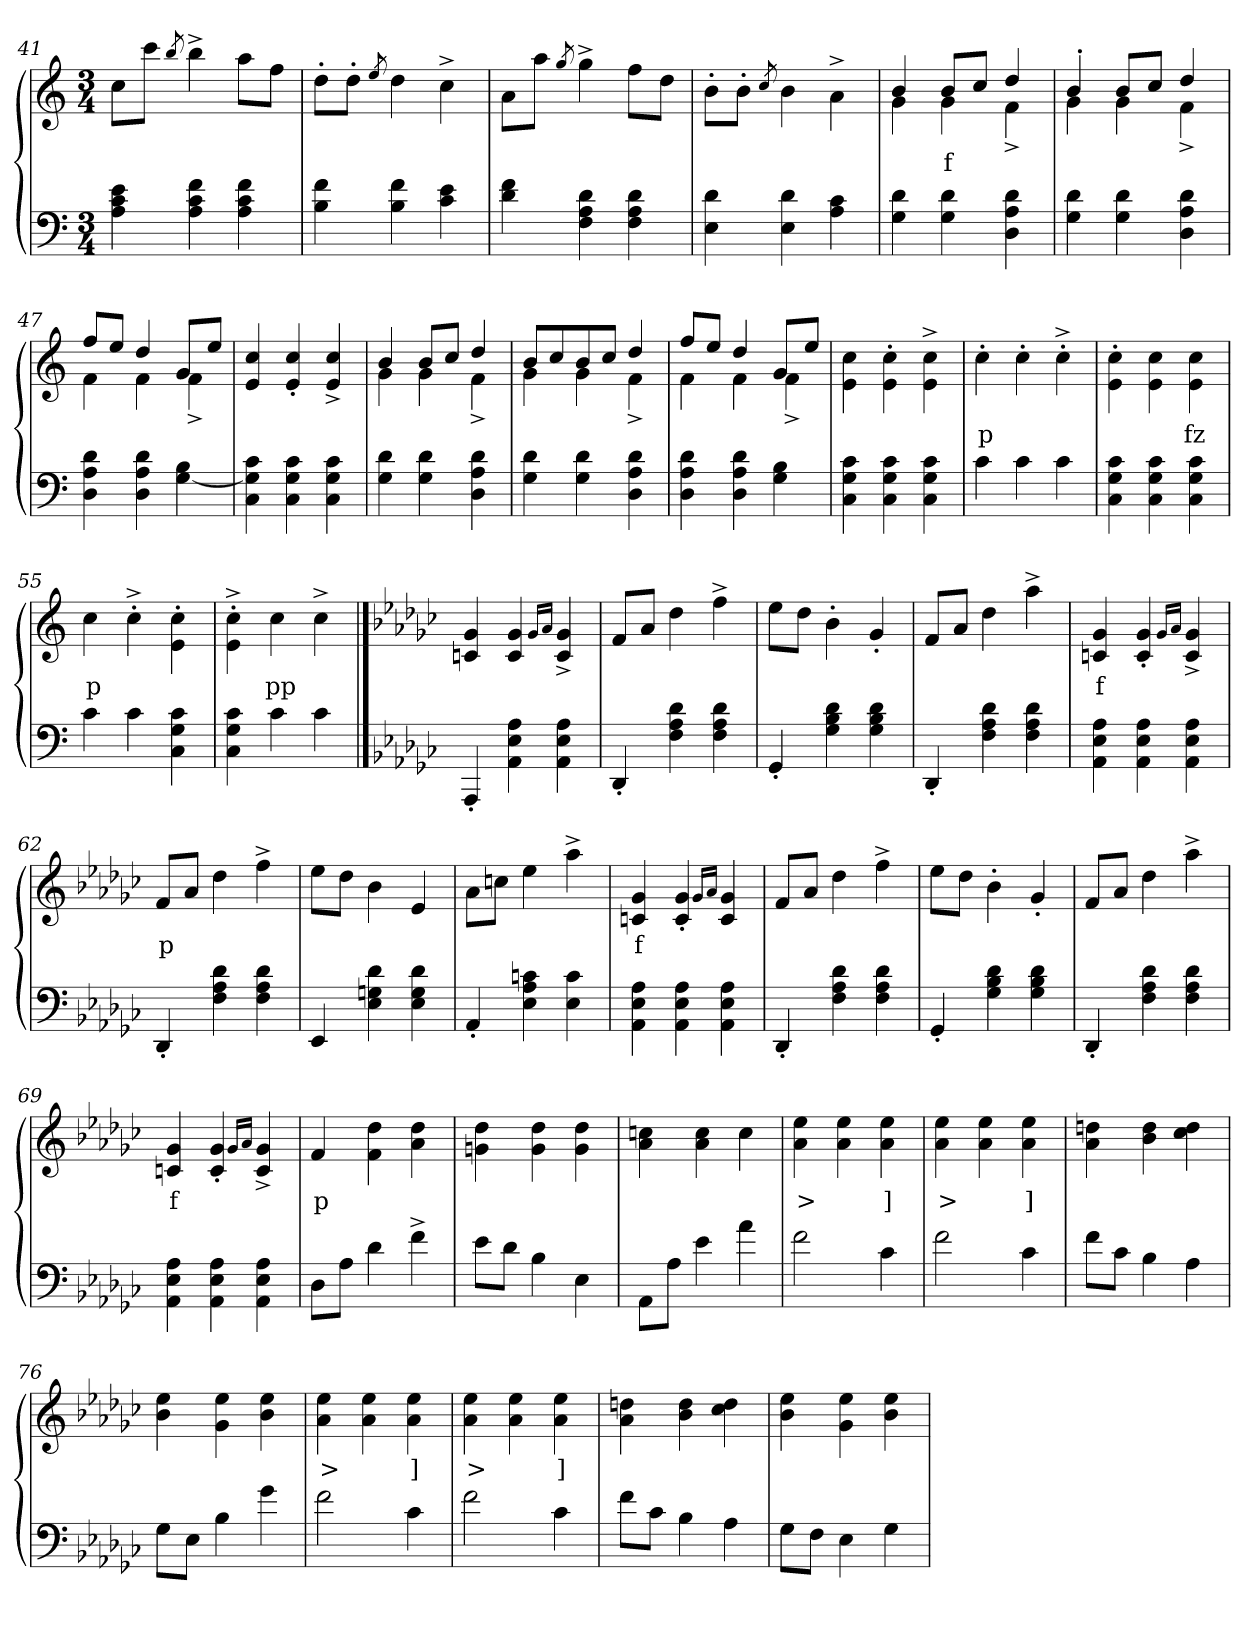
**kern	**kern	**text
*part2	*part1	*part1
*staff2	*staff1	*staff1
*clefF4	*clefG2	*
*k[]	*k[]	*
*M3/4	*M3/4	*
=41	=41	=41
4e 4c 4A	8ccL	.
.	8cccJ	.
.	8qbb/	.
4f 4c 4A	4bb^>	.
4f 4c 4A	8aaL	.
.	8ffJ	.
=42	=42	=42
4f 4B	8dd'>L	.
.	8dd'>J	.
.	8qee/	.
4f 4B	4dd	.
4e 4c	4cc^>	.
=43	=43	=43
4f 4d	8aL	.
.	8aaJ	.
.	8qgg/	.
4d 4A 4F	4gg^>	.
4d 4A 4F	8ffL	.
.	8ddJ	.
=44	=44	=44
4d 4E	8b'>L	.
.	8b'>J	.
.	8qcc/	.
4d 4E	4b	.
4c 4A	4a^>\	.
=45	=45	=45
*	*^	*
4d 4G	4b	4g	.
4d 4G	8bL	4g	f
.	8ccJ	.	.
4d 4A 4D	4dd	4f^>	.
=46	=46	=46	=46
4d 4G	4b'>	4g	.
4d 4G	8bL	4g	.
.	8ccJ	.	.
4d 4A 4D	4dd	4f^>	.
=47	=47	=47	=47
4d 4A 4D	8ffL	4f	.
.	8eeJ	.	.
4d 4A 4D	4dd	4f	.
4B [4G	8gL	4f^>	.
.	8eeJ	.	.
*	*v	*v	*
=48	=48	=48
4c 4G] 4C	4cc 4e	.
4c 4G 4C	4cc'> 4e'>	.
4c 4G 4C	4cc^> 4e^>	.
=49	=49	=49
*	*^	*
4d 4G	4b	4g	.
4d 4G	8bL	4g	.
.	8ccJ	.	.
4d 4A 4D	4dd	4f^>	.
=50	=50	=50	=50
4d 4G	8bL	4g	.
.	8cc	.	.
4d 4G	8b	4g	.
.	8ccJ	.	.
4d 4A 4D	4dd	4f^>	.
=51	=51	=51	=51
4d 4A 4D	8ffL	4f	.
.	8eeJ	.	.
4d 4A 4D	4dd	4f	.
4B 4G	8gL	4f^>	.
.	8eeJ	.	.
*	*v	*v	*
=52	=52	=52
4c 4G 4C	4cc\ 4e\	.
4c 4G 4C	4cc\'> 4e\'>	.
4c 4G 4C	4cc\^> 4e\^>	.
=53	=53	=53
4c	4cc'>	p
4c	4cc'>	.
4c	4cc'>^>	.
=54	=54	=54
4c 4G 4C	4cc\'> 4e\'>	.
4c 4G 4C	4cc\ 4e\	.
4c 4G 4C	4cc\ 4e\	fz
=55	=55	=55
4c	4cc	p
4c	4cc'>^>	.
4c 4G 4C	4cc\'> 4e\'>	.
=56	=56	=56
4c 4G 4C	4cc\'>^> 4e\'>^>	.
4c	4cc	pp
4c	4cc^>	.
==57	==57	==57
*k[b-e-a-d-g-c-]	*k[b-e-a-d-g-c-]	*
4AAA-'>	4g- 4cn	.
4A- 4E- 4AA-	4g- 4c	.
.	16qg-/LL	.
.	16qa-/JJ	.
4A- 4E- 4AA-	4g-^> 4c^>	.
=58	=58	=58
4DD-'>	8fL	.
.	8a-J	.
4d- 4A- 4F	4dd-	.
4d- 4A- 4F	4ff^>	.
=59	=59	=59
4GG-'>	8ee-L	.
.	8dd-J	.
4d- 4B- 4G-	4b-'>	.
4d- 4B- 4G-	4g-'>	.
=60	=60	=60
4DD-'>	8fL	.
.	8a-J	.
4d- 4A- 4F	4dd-	.
4d- 4A- 4F	4aa-^>	.
=61	=61	=61
4A- 4E- 4AA-	4g- 4cn	f
4A- 4E- 4AA-	4g-'> 4c'>	.
.	16qg-/LL	.
.	16qa-/JJ	.
4A- 4E- 4AA-	4g-^> 4c^>	.
=62	=62	=62
4DD-'>	8fL	p
.	8a-J	.
4d- 4A- 4F	4dd-	.
4d- 4A- 4F	4ff^>	.
=63	=63	=63
4EE-	8ee-L	.
.	8dd-J	.
4d- 4Gn 4E-	4b-	.
4d- 4G 4E-	4e-	.
=64	=64	=64
4AA-'>	8a-L	.
.	8ccnJ	.
4cn 4A- 4E-	4ee-	.
4c 4E-	4aa-^>	.
=65	=65	=65
4A- 4E- 4AA-	4g- 4cn	f
4A- 4E- 4AA-	4g-'> 4c'>	.
.	16qg-/LL	.
.	16qa-/JJ	.
4A- 4E- 4AA-	4g- 4c	.
=66	=66	=66
4DD-'>	8fL	.
.	8a-J	.
4d- 4A- 4F	4dd-	.
4d- 4A- 4F	4ff^>	.
=67	=67	=67
4GG-'>	8ee-L	.
.	8dd-J	.
4d- 4B- 4G-	4b-'>	.
4d- 4B- 4G-	4g-'>	.
=68	=68	=68
4DD-'>	8fL	.
.	8a-J	.
4d- 4A- 4F	4dd-	.
4d- 4A- 4F	4aa-^>	.
=69	=69	=69
4A- 4E- 4AA-	4g- 4cn	f
4A- 4E- 4AA-	4g-'> 4c'>	.
.	16qg-/LL	.
.	16qa-/JJ	.
4A- 4E- 4AA-	4g-^> 4c^>	.
=70	=70	=70
8D-L	4f	p
8A-J	.	.
4d-	4dd-\ 4f\	.
4f^>	4dd- 4a-	.
=71	=71	=71
8e-L	4dd- 4gn	.
8d-J	.	.
4B-	4dd- 4g	.
4E-	4dd- 4g	.
=72	=72	=72
8AA-L	4ccn 4a-	.
8A-J	.	.
4e-	4cc 4a-	.
4a-	4cc	.
=73	=73	=73
2f	4ee- 4a-	>
.	4ee- 4a-	.
4c-	4ee- 4a-	]
=74	=74	=74
2f	4ee- 4a-	>
.	4ee- 4a-	.
4c-	4ee- 4a-	]
=75	=75	=75
8fL	4ddn 4a-	.
8c-J	.	.
4B-	4dd 4b-	.
4A-	4dd 4cc-	.
=76	=76	=76
8G-L	4ee- 4b-	.
8E-J	.	.
4B-	4ee- 4g-	.
4g-	4ee- 4b-	.
=77	=77	=77
2f	4ee- 4a-	>
.	4ee- 4a-	.
4c-	4ee- 4a-	]
=78	=78	=78
2f	4ee- 4a-	>
.	4ee- 4a-	.
4c-	4ee- 4a-	]
=79	=79	=79
8fL	4ddn 4a-	.
8c-J	.	.
4B-	4dd 4b-	.
4A-	4dd 4cc-	.
=80	=80	=80
8G-L	4ee- 4b-	.
8FJ	.	.
4E-	4ee- 4g-	.
4G-	4ee- 4b-	.
=	=	=
*-	*-	*-
